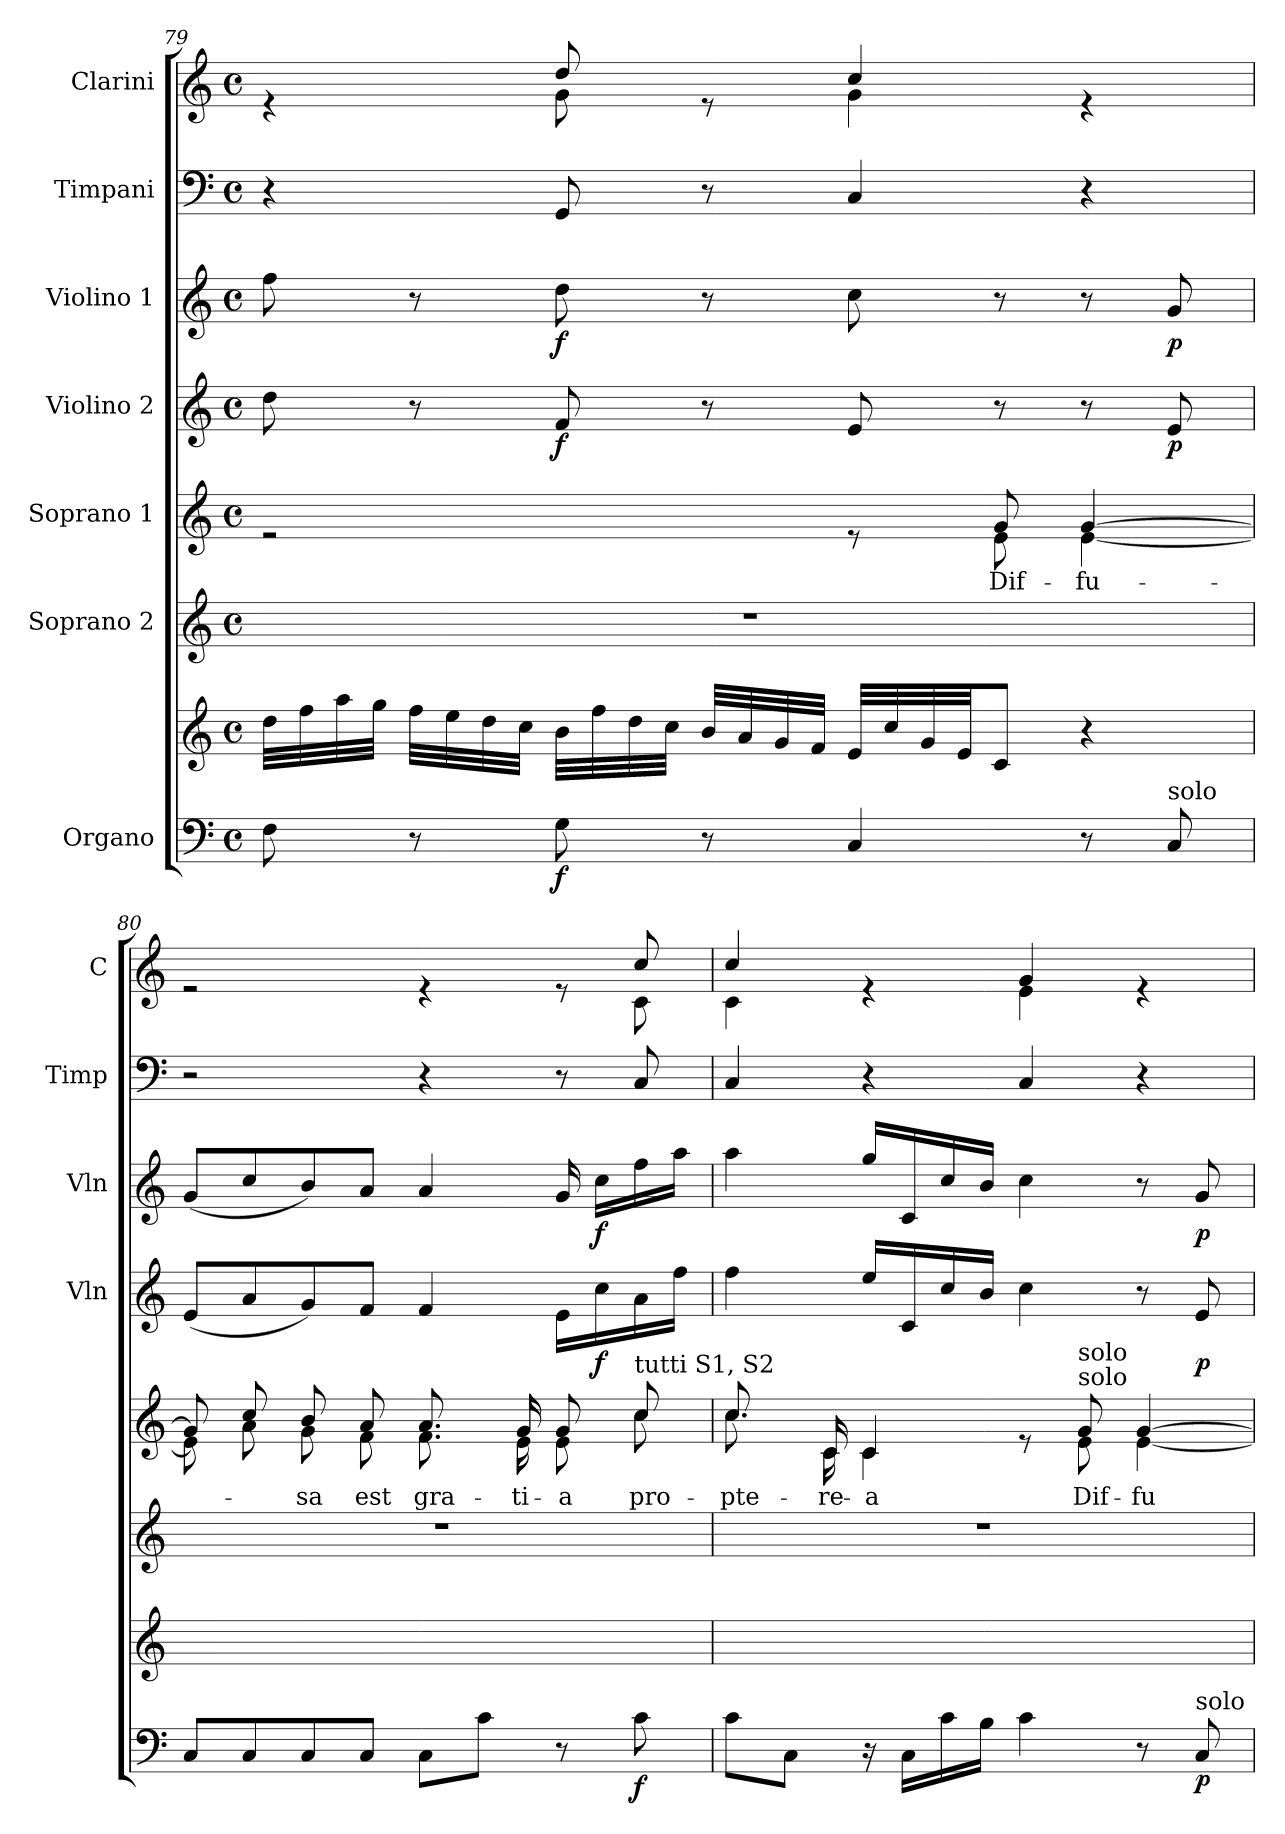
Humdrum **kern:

**kern	**kern	**dynam	**kern	**kern	**text	**kern	**dynam	**kern	**dynam	**kern	**kern
*part7	*part7	*part7	*part6	*part5	*part5	*part4	*part4	*part3	*part3	*part2	*part1
*staff8	*staff7	*staff7/8	*staff6	*staff5	*staff5	*staff4	*staff4	*staff3	*staff3	*staff2	*staff1
*I"Organo	*	*	*I"Soprano 2	*I"Soprano 1	*	*I"Violino 2	*	*I"Violino 1	*	*I"Timpani	*I"Clarini
*	*	*	*	*	*	*I'Vln	*	*I'Vln	*	*I'Timp	*I'C
*clefF4	*clefG2	*	*clefG2	*clefG2	*	*clefG2	*	*clefG2	*	*clefF4	*clefG2
*k[]	*k[]	*	*k[]	*k[]	*	*k[]	*	*k[]	*	*k[]	*k[]
*M4/4	*M4/4	*	*M4/4	*M4/4	*	*M4/4	*	*M4/4	*	*M4/4	*M4/4
*met(c)	*met(c)	*	*met(c)	*met(c)	*	*met(c)	*	*met(c)	*	*met(c)	*met(c)
=79	=79	=79	=79	=79	=79	=79	=79	=79	=79	=79	=79
*	*	*	*	*^	*	*	*	*	*	*	*^
8F\	32dd\LLL	.	1r	2re	8ryy	.	8dd\	.	8ff\	.	4r	4re	4ryy
.	32ff\	.	.	.	.	.	.	.	.	.	.	.	.
.	32aa\	.	.	.	.	.	.	.	.	.	.	.	.
.	32gg\JJJ	.	.	.	.	.	.	.	.	.	.	.	.
*	*	*	*	*v	*v	*	*	*	*	*	*	*	*
8r	32ff\LLL	.	.	.	.	8r	.	8r	.	.	.	.
.	32ee\	.	.	.	.	.	.	.	.	.	.	.
.	32dd\	.	.	.	.	.	.	.	.	.	.	.
.	32cc\JJJ	.	.	.	.	.	.	.	.	.	.	.
!	!	!LO:DY:b=2	!	!	!	!	!LO:DY:b	!	!LO:DY:b	!	!	!
8G\	32b\LLL	f	.	.	.	8f/	f	8dd\	f	8GG/	8dd/	8g\
.	32ff\	.	.	.	.	.	.	.	.	.	.	.
.	32dd\	.	.	.	.	.	.	.	.	.	.	.
.	32cc\JJJ	.	.	.	.	.	.	.	.	.	.	.
8r	32b/LLL	.	.	.	.	8r	.	8r	.	8r	8re	8ryy
.	32a/	.	.	.	.	.	.	.	.	.	.	.
.	32g/	.	.	.	.	.	.	.	.	.	.	.
.	32f/JJJ	.	.	.	.	.	.	.	.	.	.	.
4C/	32e/LLL	.	.	8re	.	8e/	.	8cc\	.	4C/	4cc/	4g\
.	32cc/	.	.	.	.	.	.	.	.	.	.	.
.	32g/	.	.	.	.	.	.	.	.	.	.	.
.	32e/JJ	.	.	.	.	.	.	.	.	.	.	.
!	!	!	!	!LO:TX:a:t=solo	!	!	!	!	!	!	!	!
!	!	!	!	!LO:TX:a:t=solo	!	!	!	!	!	!	!	!
!	!	!	!	!	!LO:LY:b	!	!	!	!	!	!	!
*	*	*	*	*^	*	*	*	*	*	*	*	*
.	8c/J	.	.	8g/	8e\	Dif-	8r	.	8r	.	.	.	.
!	!	!	!	!	!	!LO:LY:b	!	!	!	!	!	!	!
8r	4r	.	.	[4g/	[4e\	-fu-	8r	.	8r	.	4r	4re	4ryy
!LO:TX:a:t=solo	!	!	!	!	!	!	!	!	!	!	!	!	!
!	!	!	!	!	!	!	!	!LO:DY:b	!	!LO:DY:b	!	!	!
8C/	.	.	.	.	.	.	8e/	p	8g/	p	.	.	.
!!LO:LB:g=z	!!
=80	=80	=80	=80	=80	=80	=80	=80	=80	=80	=80	=80	=80	=80
8C/L	1ryy	.	1r	8g/]	8e\]	.	(8e/L	.	(8g/L	.	2r	2re	2..ryy
8C/	.	.	.	8cc/	8a\	.	8a/	.	8cc/	.	.	.	.
!	!	!	!	!	!	!LO:LY:b	!	!	!	!	!	!	!
8C/	.	.	.	8b/	8g\	-sa	8g/)	.	8b/)	.	.	.	.
!	!	!	!	!	!	!LO:LY:b	!	!	!	!	!	!	!
8C/J	.	.	.	8a/	8f\	est	8f/J	.	8a/J	.	.	.	.
!	!	!	!	!	!	!LO:LY:b	!	!	!	!	!	!	!
8C\L	.	.	.	8.a/	8.f\	gra-	4f/	.	4a/	.	4r	4re	.
8c\J	.	.	.	.	.	.	.	.	.	.	.	.	.
!	!	!	!	!	!	!LO:LY:b	!	!	!	!	!	!	!
.	.	.	.	16g/	16e\	-ti-	.	.	.	.	.	.	.
!	!	!	!	!	!	!LO:LY:b	!	!	!	!	!	!	!
8r	.	.	.	8g/	8e\	-a	16e\LL	.	16g/	.	8r	8re	.
!	!	!	!	!	!	!	!	!LO:DY:b	!	!LO:DY:b	!	!	!
.	.	.	.	.	.	.	16cc\	f	16cc\LL	f	.	.	.
!	!	!	!	!LO:TX:a:t=tutti S1, S2	!	!	!	!	!	!	!	!	!
!	!	!LO:DY:b=2	!	!	!	!LO:LY:b	!	!	!	!	!	!	!
8c\	.	f	.	8cc/	8cc\	pro-	16a\	.	16ff\	.	8C/	8cc/	8c\
.	.	.	.	.	.	.	16ff\JJ	.	16aa\JJ	.	.	.	.
=81	=81	=81	=81	=81	=81	=81	=81	=81	=81	=81	=81	=81	=81
!	!	!	!	!	!	!LO:LY:b	!	!	!	!	!	!	!
8c\L	1ryy	.	1r	8.cc/	8.cc\	-pte-	4ff\	.	4aa\	.	4C/	4cc/	4c\
8C\J	.	.	.	.	.	.	.	.	.	.	.	.	.
!	!	!	!	!	!	!LO:LY:b	!	!	!	!	!	!	!
.	.	.	.	16c/	16c\	-re-	.	.	.	.	.	.	.
!	!	!	!	!	!	!LO:LY:b	!	!	!	!	!	!	!
16r	.	.	.	4c/	4c\	-a	16ee/LL	.	16gg/LL	.	4r	4re	4ryy
16C\LL	.	.	.	.	.	.	16c/	.	16c/	.	.	.	.
16c\	.	.	.	.	.	.	16cc/	.	16cc/	.	.	.	.
16B\JJ	.	.	.	.	.	.	16b/JJ	.	16b/JJ	.	.	.	.
4c\	.	.	.	8re	8ryy	.	4cc\	.	4cc\	.	4C/	4g/	4e\
!	!	!	!	!LO:TX:a:t=solo	!	!	!	!	!	!	!	!	!
!	!	!	!	!LO:TX:a:t=solo	!	!	!	!	!	!	!	!	!
!	!	!	!	!	!	!LO:LY:b	!	!	!	!	!	!	!
.	.	.	.	8g/	8e\	Dif-	.	.	.	.	.	.	.
!	!	!	!	!	!	!LO:LY:b	!	!	!	!	!	!	!
8r	.	.	.	[4g/	[4e\	-fu-	8r	.	8r	.	4r	4re	4ryy
!LO:TX:a:t=solo	!	!	!	!	!	!	!	!	!	!	!	!	!
!	!	!LO:DY:b=2	!	!	!	!	!	!LO:DY:b	!	!LO:DY:b	!	!	!
8C/	.	p	.	.	.	.	8e/	p	8g/	p	.	.	.
*	*	*	*	*v	*v	*	*	*	*	*	*	*v	*v
=	=	=	=	=	=	=	=	=	=	=	=
*-	*-	*-	*-	*-	*-	*-	*-	*-	*-	*-	*-
